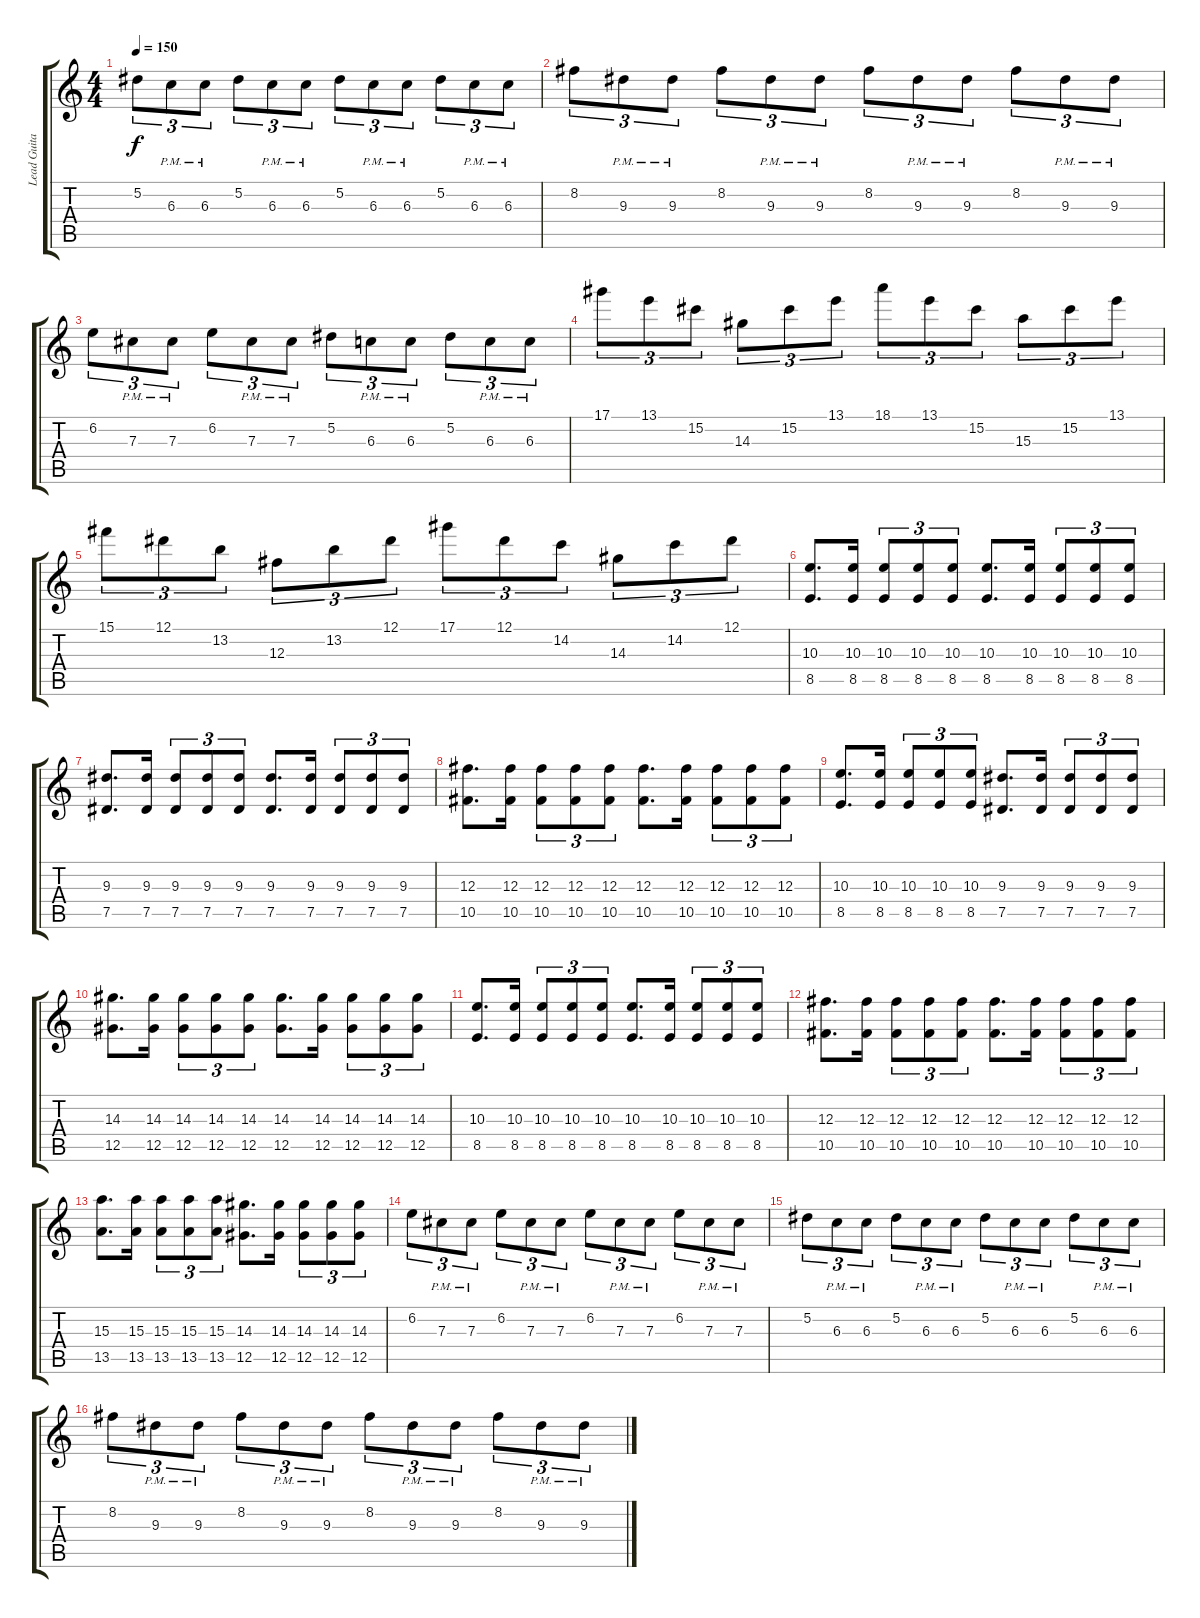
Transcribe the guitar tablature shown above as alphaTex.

\track ("Lead Guitar" "Lead Guita") {instrument distortionguitar}
\staff {score tabs}
\tuning (Eb4 Bb3 Gb3 Db3 Ab2 Db2) {hide}
\ts (4 4)
\tempo 150
\clef g2
\ks c
5.2.8{tu (3 2) dy f} 6.3{pm}.8{tu (3 2)} 6.3{pm}.8{tu (3 2)} 5.2.8{tu (3 2)} 6.3{pm}.8{tu (3 2)} 6.3{pm}.8{tu (3 2)} 5.2.8{tu (3 2)} 6.3{pm}.8{tu (3 2)} 6.3{pm}.8{tu (3 2)} 5.2.8{tu (3 2)} 6.3{pm}.8{tu (3 2)} 6.3{pm}.8{tu (3 2)} |
8.2.8{tu (3 2)} 9.3{pm}.8{tu (3 2)} 9.3{pm}.8{tu (3 2)} 8.2.8{tu (3 2)} 9.3{pm}.8{tu (3 2)} 9.3{pm}.8{tu (3 2)} 8.2.8{tu (3 2)} 9.3{pm}.8{tu (3 2)} 9.3{pm}.8{tu (3 2)} 8.2.8{tu (3 2)} 9.3{pm}.8{tu (3 2)} 9.3{pm}.8{tu (3 2)} |
6.2.8{tu (3 2)} 7.3{pm}.8{tu (3 2)} 7.3{pm}.8{tu (3 2)} 6.2.8{tu (3 2)} 7.3{pm}.8{tu (3 2)} 7.3{pm}.8{tu (3 2)} 5.2.8{tu (3 2)} 6.3{pm}.8{tu (3 2)} 6.3{pm}.8{tu (3 2)} 5.2.8{tu (3 2)} 6.3{pm}.8{tu (3 2)} 6.3{pm}.8{tu (3 2)} |
17.1.8{tu (3 2)} 13.1.8{tu (3 2)} 15.2.8{tu (3 2)} 14.3.8{tu (3 2)} 15.2.8{tu (3 2)} 13.1.8{tu (3 2)} 18.1.8{tu (3 2)} 13.1.8{tu (3 2)} 15.2.8{tu (3 2)} 15.3.8{tu (3 2)} 15.2.8{tu (3 2)} 13.1.8{tu (3 2)} |
15.1.8{tu (3 2)} 12.1.8{tu (3 2)} 13.2.8{tu (3 2)} 12.3.8{tu (3 2)} 13.2.8{tu (3 2)} 12.1.8{tu (3 2)} 17.1.8{tu (3 2)} 12.1.8{tu (3 2)} 14.2.8{tu (3 2)} 14.3.8{tu (3 2)} 14.2.8{tu (3 2)} 12.1.8{tu (3 2)} |
(10.3 8.5).8{d} (10.3 8.5).16 (10.3 8.5).8{tu (3 2)} (10.3 8.5).8{tu (3 2)} (10.3 8.5).8{tu (3 2)} (10.3 8.5).8{d} (10.3 8.5).16 (10.3 8.5).8{tu (3 2)} (10.3 8.5).8{tu (3 2)} (10.3 8.5).8{tu (3 2)} |
(9.3 7.5).8{d} (9.3 7.5).16 (9.3 7.5).8{tu (3 2)} (9.3 7.5).8{tu (3 2)} (9.3 7.5).8{tu (3 2)} (9.3 7.5).8{d} (9.3 7.5).16 (9.3 7.5).8{tu (3 2)} (9.3 7.5).8{tu (3 2)} (9.3 7.5).8{tu (3 2)} |
(12.3 10.5).8{d} (12.3 10.5).16 (12.3 10.5).8{tu (3 2)} (12.3 10.5).8{tu (3 2)} (12.3 10.5).8{tu (3 2)} (12.3 10.5).8{d} (12.3 10.5).16 (12.3 10.5).8{tu (3 2)} (12.3 10.5).8{tu (3 2)} (12.3 10.5).8{tu (3 2)} |
(10.3 8.5).8{d} (10.3 8.5).16 (10.3 8.5).8{tu (3 2)} (10.3 8.5).8{tu (3 2)} (10.3 8.5).8{tu (3 2)} (9.3 7.5).8{d} (9.3 7.5).16 (9.3 7.5).8{tu (3 2)} (9.3 7.5).8{tu (3 2)} (9.3 7.5).8{tu (3 2)} |
(14.3 12.5).8{d} (14.3 12.5).16 (14.3 12.5).8{tu (3 2)} (14.3 12.5).8{tu (3 2)} (14.3 12.5).8{tu (3 2)} (14.3 12.5).8{d} (14.3 12.5).16 (14.3 12.5).8{tu (3 2)} (14.3 12.5).8{tu (3 2)} (14.3 12.5).8{tu (3 2)} |
(10.3 8.5).8{d} (10.3 8.5).16 (10.3 8.5).8{tu (3 2)} (10.3 8.5).8{tu (3 2)} (10.3 8.5).8{tu (3 2)} (10.3 8.5).8{d} (10.3 8.5).16 (10.3 8.5).8{tu (3 2)} (10.3 8.5).8{tu (3 2)} (10.3 8.5).8{tu (3 2)} |
(12.3 10.5).8{d} (12.3 10.5).16 (12.3 10.5).8{tu (3 2)} (12.3 10.5).8{tu (3 2)} (12.3 10.5).8{tu (3 2)} (12.3 10.5).8{d} (12.3 10.5).16 (12.3 10.5).8{tu (3 2)} (12.3 10.5).8{tu (3 2)} (12.3 10.5).8{tu (3 2)} |
(15.3 13.5).8{d} (15.3 13.5).16 (15.3 13.5).8{tu (3 2)} (15.3 13.5).8{tu (3 2)} (15.3 13.5).8{tu (3 2)} (14.3 12.5).8{d} (14.3 12.5).16 (14.3 12.5).8{tu (3 2)} (14.3 12.5).8{tu (3 2)} (14.3 12.5).8{tu (3 2)} |
6.2.8{tu (3 2)} 7.3{pm}.8{tu (3 2)} 7.3{pm}.8{tu (3 2)} 6.2.8{tu (3 2)} 7.3{pm}.8{tu (3 2)} 7.3{pm}.8{tu (3 2)} 6.2.8{tu (3 2)} 7.3{pm}.8{tu (3 2)} 7.3{pm}.8{tu (3 2)} 6.2.8{tu (3 2)} 7.3{pm}.8{tu (3 2)} 7.3{pm}.8{tu (3 2)} |
5.2.8{tu (3 2)} 6.3{pm}.8{tu (3 2)} 6.3{pm}.8{tu (3 2)} 5.2.8{tu (3 2)} 6.3{pm}.8{tu (3 2)} 6.3{pm}.8{tu (3 2)} 5.2.8{tu (3 2)} 6.3{pm}.8{tu (3 2)} 6.3{pm}.8{tu (3 2)} 5.2.8{tu (3 2)} 6.3{pm}.8{tu (3 2)} 6.3{pm}.8{tu (3 2)} |
8.2.8{tu (3 2)} 9.3{pm}.8{tu (3 2)} 9.3{pm}.8{tu (3 2)} 8.2.8{tu (3 2)} 9.3{pm}.8{tu (3 2)} 9.3{pm}.8{tu (3 2)} 8.2.8{tu (3 2)} 9.3{pm}.8{tu (3 2)} 9.3{pm}.8{tu (3 2)} 8.2.8{tu (3 2)} 9.3{pm}.8{tu (3 2)} 9.3{pm}.8{tu (3 2)}
